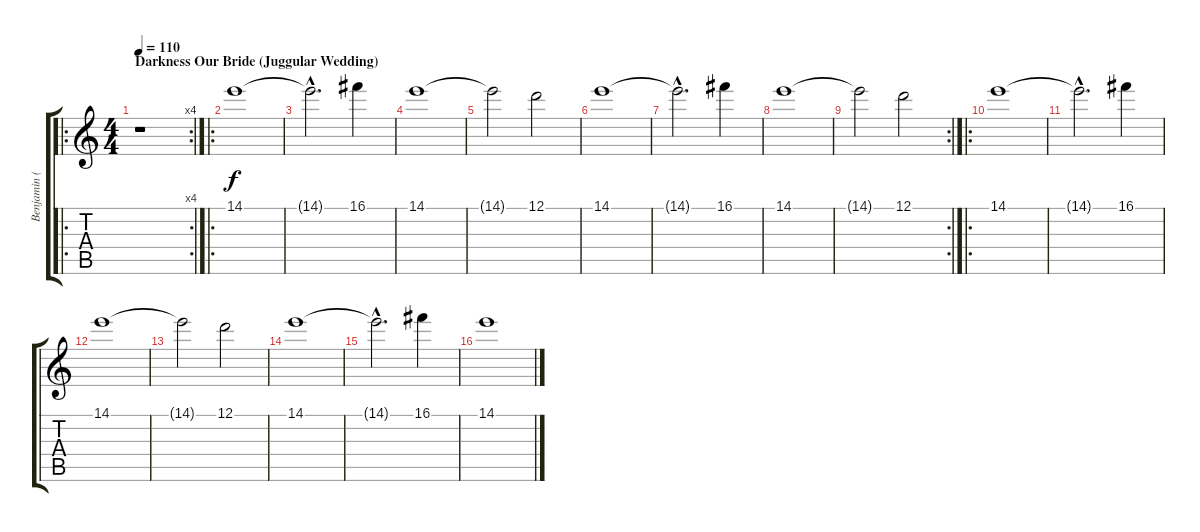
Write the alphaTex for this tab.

\track ("Benjamin (KeybExtra)" "Benjamin (") {instrument stringensemble2}
\staff {score tabs}
\tuning (D5 A4 F4 C4 G3 D3) {hide}
\ro
\rc 4
\ts (4 4)
\section ("" "Darkness Our Bride (Juggular Wedding)")
\tempo 110
\clef g2
\ks c
r.1{dy f volume 14 balance 7 instrument stringensemble1} |
\ro
14.1.1 |
14.1{hac t}.2{d} 16.1.4 |
14.1.1 |
14.1{t}.2 12.1.2 |
14.1.1 |
14.1{hac t}.2{d} 16.1.4 |
14.1.1 |
\rc 2
14.1{t}.2 12.1.2 |
\ro
14.1.1 |
14.1{hac t}.2{d} 16.1.4 |
14.1.1 |
14.1{t}.2 12.1.2 |
14.1.1 |
14.1{hac t}.2{d} 16.1.4 |
14.1.1
